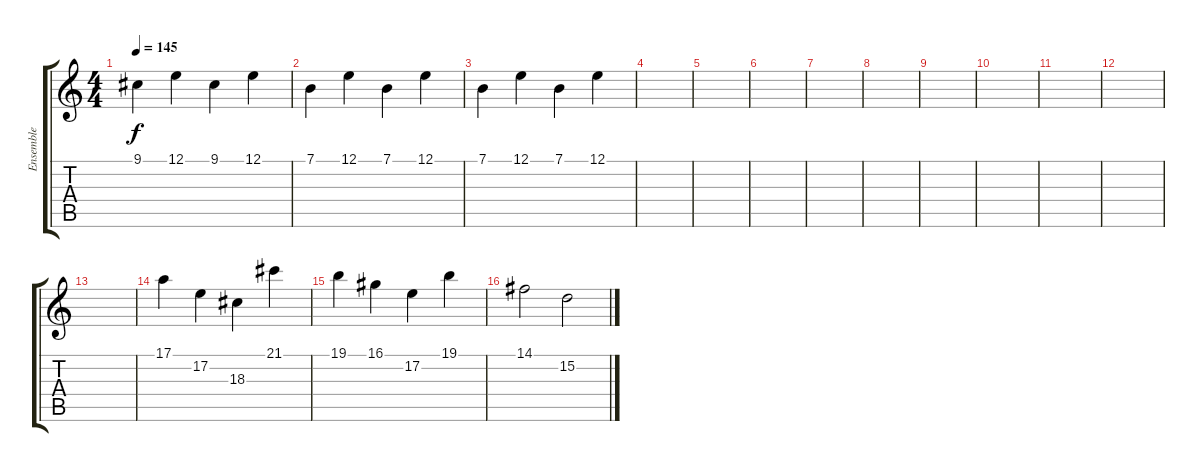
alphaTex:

\track ("Ensemble" "Ensemble") {instrument stringensemble1}
\staff {score tabs}
\tuning (E4 B3 G3 D3 A2 E2) {hide}
\ts (4 4)
\tempo 145
\clef g2
\ks c
9.1.4{dy f} 12.1.4 9.1.4 12.1.4 |
7.1.4 12.1.4 7.1.4 12.1.4 |
7.1.4 12.1.4 7.1.4 12.1.4 |
|
|
|
|
|
|
|
|
|
|
17.1.4 17.2.4 18.3.4 21.1.4 |
19.1.4 16.1.4 17.2.4 19.1.4 |
14.1.2 15.2.2
